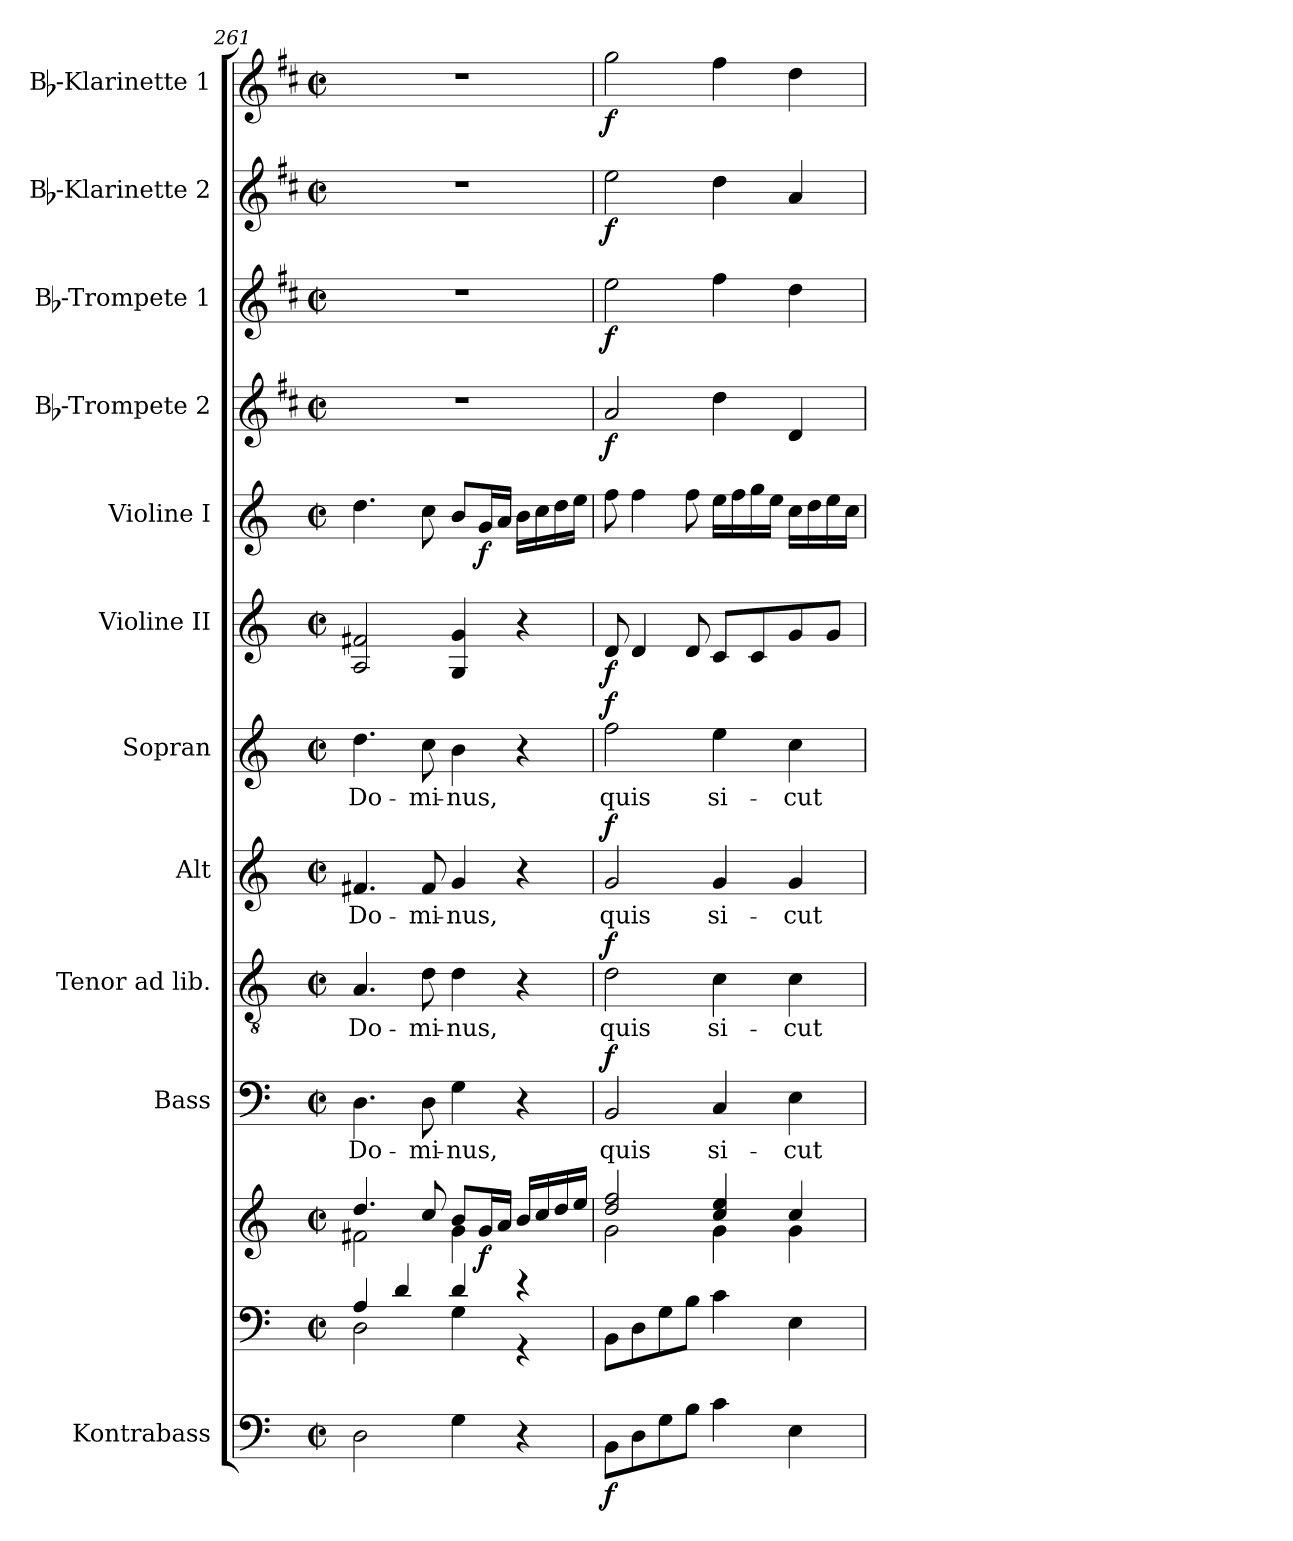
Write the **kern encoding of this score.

**kern	**dynam	**kern	**kern	**dynam	**kern	**text	**dynam	**kern	**text	**dynam	**kern	**text	**dynam	**kern	**text	**dynam	**kern	**dynam	**kern	**dynam	**kern	**dynam	**kern	**dynam	**kern	**dynam	**kern	**dynam
*part12	*part12	*part11	*part11	*part11	*part10	*part10	*part10	*part9	*part9	*part9	*part8	*part8	*part8	*part7	*part7	*part7	*part6	*part6	*part5	*part5	*part4	*part4	*part3	*part3	*part2	*part2	*part1	*part1
*staff13	*staff13	*staff12	*staff11	*staff11/12	*staff10	*staff10	*staff10	*staff9	*staff9	*staff9	*staff8	*staff8	*staff8	*staff7	*staff7	*staff7	*staff6	*staff6	*staff5	*staff5	*staff4	*staff4	*staff3	*staff3	*staff2	*staff2	*staff1	*staff1
*I"Kontrabass	*	*	*	*	*I"Bass	*	*	*I"Tenor ad lib.	*	*	*I"Alt	*	*	*I"Sopran	*	*	*I"Violine II	*	*I"Violine I	*	*I"Bb-Trompete 2	*	*I"Bb-Trompete 1	*	*I"Bb-Klarinette 2	*	*I"Bb-Klarinette 1	*
*I'Kb.	*	*	*	*	*I'B.	*	*	*I'T.	*	*	*I'A.	*	*	*I'S.	*	*	*I'Vl. II	*	*I'Vl. I	*	*I'Bb Trp. 2	*	*I'Bb Trp. 1	*	*I'Bb Kl. 2	*	*I'Bb Kl. 1	*
*clefF4	*	*clefF4	*clefG2	*	*clefF4	*	*	*clefGv2	*	*	*clefG2	*	*	*clefG2	*	*	*clefG2	*	*clefG2	*	*clefG2	*	*clefG2	*	*clefG2	*	*clefG2	*
*ITrd7c12	*	*	*	*	*	*	*	*	*	*	*	*	*	*	*	*	*	*	*	*	*ITrd1c2	*	*ITrd1c2	*	*ITrd1c2	*	*ITrd1c2	*
*k[]	*	*k[]	*k[]	*	*k[]	*	*	*k[]	*	*	*k[]	*	*	*k[]	*	*	*k[]	*	*k[]	*	*k[]	*	*k[]	*	*k[]	*	*k[]	*
*C:	*	*C:	*C:	*	*C:	*	*	*C:	*	*	*C:	*	*	*C:	*	*	*C:	*	*C:	*	*C:	*	*C:	*	*C:	*	*C:	*
*M2/2	*	*M2/2	*M2/2	*	*M2/2	*	*	*M2/2	*	*	*M2/2	*	*	*M2/2	*	*	*M2/2	*	*M2/2	*	*M2/2	*	*M2/2	*	*M2/2	*	*M2/2	*
*met(c|)	*	*met(c|)	*met(c|)	*	*met(c|)	*	*	*met(c|)	*	*	*met(c|)	*	*	*met(c|)	*	*	*met(c|)	*	*met(c|)	*	*met(c|)	*	*met(c|)	*	*met(c|)	*	*met(c|)	*
=261	=261	=261	=261	=261	=261	=261	=261	=261	=261	=261	=261	=261	=261	=261	=261	=261	=261	=261	=261	=261	=261	=261	=261	=261	=261	=261	=261	=261
*	*	*^	*^	*	*	*	*	*	*	*	*	*	*	*	*	*	*	*	*	*	*	*	*	*	*	*	*	*
!	!	!	!	!	!	!	!	!LO:LY:b	!	!	!LO:LY:b	!	!	!LO:LY:b	!	!	!LO:LY:b	!	!	!	!	!	!	!	!	!	!	!	!	!
2DD\	.	4A/	2D\	4.dd/	2f#X\	.	4.D\	Do-	.	4.A/	Do-	.	4.f#X/	Do-	.	4.dd\	Do-	.	2A/ 2f#X/	.	4.dd\	.	1r	.	1r	.	1r	.	1r	.
.	.	4d/	.	.	.	.	.	.	.	.	.	.	.	.	.	.	.	.	.	.	.	.	.	.	.	.	.	.	.	.
!	!	!	!	!	!	!	!	!LO:LY:b	!	!	!LO:LY:b	!	!	!LO:LY:b	!	!	!LO:LY:b	!	!	!	!	!	!	!	!	!	!	!	!	!
.	.	.	.	8cc/	.	.	8D\	-mi-	.	8d\	-mi-	.	8f#/	-mi-	.	8cc\	-mi-	.	.	.	8cc\	.	.	.	.	.	.	.	.	.
!	!	!	!	!	!	!	!	!LO:LY:b	!	!	!LO:LY:b	!	!	!LO:LY:b	!	!	!LO:LY:b	!	!	!	!	!	!	!	!	!	!	!	!	!
4GG\	.	4d/	4G\	8b/L	4g\	.	4G\	-nus,	.	4d\	-nus,	.	4g/	-nus,	.	4b\	-nus,	.	4G/ 4g/	.	8b/L	.	.	.	.	.	.	.	.	.
!	!	!	!	!	!	!LO:DY:b	!	!	!	!	!	!	!	!	!	!	!	!	!	!	!	!LO:DY:b	!	!	!	!	!	!	!	!
.	.	.	.	16g/L	.	f	.	.	.	.	.	.	.	.	.	.	.	.	.	.	16g/L	f	.	.	.	.	.	.	.	.
.	.	.	.	16a/JJ	.	.	.	.	.	.	.	.	.	.	.	.	.	.	.	.	16a/JJ	.	.	.	.	.	.	.	.	.
4r	.	4r	4r	16b/LL	4ryy	.	4r	.	.	4r	.	.	4r	.	.	4r	.	.	4r	.	16b\LL	.	.	.	.	.	.	.	.	.
.	.	.	.	16cc/	.	.	.	.	.	.	.	.	.	.	.	.	.	.	.	.	16cc\	.	.	.	.	.	.	.	.	.
.	.	.	.	16dd/	.	.	.	.	.	.	.	.	.	.	.	.	.	.	.	.	16dd\	.	.	.	.	.	.	.	.	.
.	.	.	.	16ee/JJ	.	.	.	.	.	.	.	.	.	.	.	.	.	.	.	.	16ee\JJ	.	.	.	.	.	.	.	.	.
*	*	*v	*v	*	*	*	*	*	*	*	*	*	*	*	*	*	*	*	*	*	*	*	*	*	*	*	*	*	*	*
=262	=262	=262	=262	=262	=262	=262	=262	=262	=262	=262	=262	=262	=262	=262	=262	=262	=262	=262	=262	=262	=262	=262	=262	=262	=262	=262	=262	=262	=262
!	!LO:DY:b	!	!	!	!	!	!LO:LY:b	!LO:DY:a	!	!LO:LY:b	!LO:DY:a	!	!LO:LY:b	!LO:DY:a	!	!LO:LY:b	!LO:DY:a	!	!LO:DY:b	!	!	!	!LO:DY:b	!	!LO:DY:b	!	!LO:DY:b	!	!LO:DY:b
8BBB\L	f	8BB\L	2dd/ 2ff/	2g\	.	2BB/	quis	f	2d\	quis	f	2g/	quis	f	2ff\	quis	f	8d/	f	8ff\	.	2g/	f	2dd\	f	2dd\	f	2ff\	f
8DD\	.	8D\	.	.	.	.	.	.	.	.	.	.	.	.	.	.	.	4d/	.	4ff\	.	.	.	.	.	.	.	.	.
8GG\	.	8G\	.	.	.	.	.	.	.	.	.	.	.	.	.	.	.	.	.	.	.	.	.	.	.	.	.	.	.
8BB\J	.	8B\J	.	.	.	.	.	.	.	.	.	.	.	.	.	.	.	8d/	.	8ff\	.	.	.	.	.	.	.	.	.
!	!	!	!	!	!	!	!LO:LY:b	!	!	!LO:LY:b	!	!	!LO:LY:b	!	!	!LO:LY:b	!	!	!	!	!	!	!	!	!	!	!	!	!
4C\	.	4c\	4cc/ 4ee/	4g\	.	4C/	si-	.	4c\	si-	.	4g/	si-	.	4ee\	si-	.	8c/L	.	16ee\LL	.	4cc\	.	4ee\	.	4cc\	.	4ee\	.
.	.	.	.	.	.	.	.	.	.	.	.	.	.	.	.	.	.	.	.	16ff\	.	.	.	.	.	.	.	.	.
.	.	.	.	.	.	.	.	.	.	.	.	.	.	.	.	.	.	8c/	.	16gg\	.	.	.	.	.	.	.	.	.
.	.	.	.	.	.	.	.	.	.	.	.	.	.	.	.	.	.	.	.	16ee\JJ	.	.	.	.	.	.	.	.	.
!	!	!	!	!	!	!	!LO:LY:b	!	!	!LO:LY:b	!	!	!LO:LY:b	!	!	!LO:LY:b	!	!	!	!	!	!	!	!	!	!	!	!	!
4EE\	.	4E\	4cc/	4g\	.	4E\	-cut	.	4c\	-cut	.	4g/	-cut	.	4cc\	-cut	.	8g/	.	16cc\LL	.	4c/	.	4cc\	.	4g/	.	4cc\	.
.	.	.	.	.	.	.	.	.	.	.	.	.	.	.	.	.	.	.	.	16dd\	.	.	.	.	.	.	.	.	.
.	.	.	.	.	.	.	.	.	.	.	.	.	.	.	.	.	.	8g/J	.	16ee\	.	.	.	.	.	.	.	.	.
.	.	.	.	.	.	.	.	.	.	.	.	.	.	.	.	.	.	.	.	16cc\JJ	.	.	.	.	.	.	.	.	.
*	*	*	*v	*v	*	*	*	*	*	*	*	*	*	*	*	*	*	*	*	*	*	*	*	*	*	*	*	*	*
=	=	=	=	=	=	=	=	=	=	=	=	=	=	=	=	=	=	=	=	=	=	=	=	=	=	=	=	=
*-	*-	*-	*-	*-	*-	*-	*-	*-	*-	*-	*-	*-	*-	*-	*-	*-	*-	*-	*-	*-	*-	*-	*-	*-	*-	*-	*-	*-
